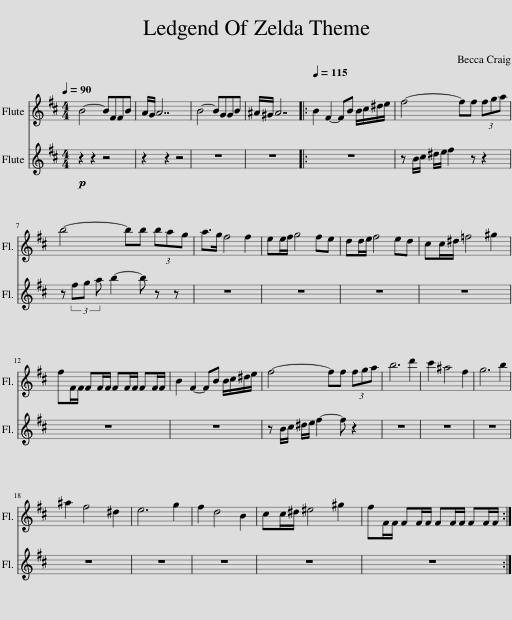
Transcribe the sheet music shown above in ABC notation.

X:1
%%score 1 2
L:1/8
Q:1/4=90
M:4/4
I:linebreak $
K:D
V:1 treble
V:2 treble
V:1
 B4- BFFB | A/G/ A7 | B4- BGGB | ^A/^G/ A7 |:[Q:1/4=115] B2 F2- FB B/c/^d/e/ | %5
 f4- ff (3fga |$ b4- bb (3bag | a>g f4 f2 | ee/f/ g4 fe | dd/e/ f4 ed | %10
 cc/^d/ =f4 ^g2 |$ fF/F/ FF/F/ FF/F/ FF/F/ | B2 F2- FB B/c/^d/e/ | f4- ff (3fga | b6 d'2 | %15
 c'2 ^a4 f2 | g6 b2 |$ ^a2 f4 ^d2 | e6 g2 | f2 d4 B2 | %20
 cc/^d/ ^e4 ^g2 | fF/F/ FF/F/ FF/F/ FF/F/ :| %22
V:2
!p! z2 z2 z4 | z2 z2 z4 | z8 | z8 |: z8 | %5
 z B/c/ ^d/e/ f2 z z2 |$ (3z fg a b2- b z z | z8 | z8 | z8 | %10
 z8 |$ z8 | z8 | z B/c/ ^d/e/ f2- f z2 | z8 | %15
 z8 | z8 |$ z8 | z8 | z8 | %20
 z8 | z8 :| %22
